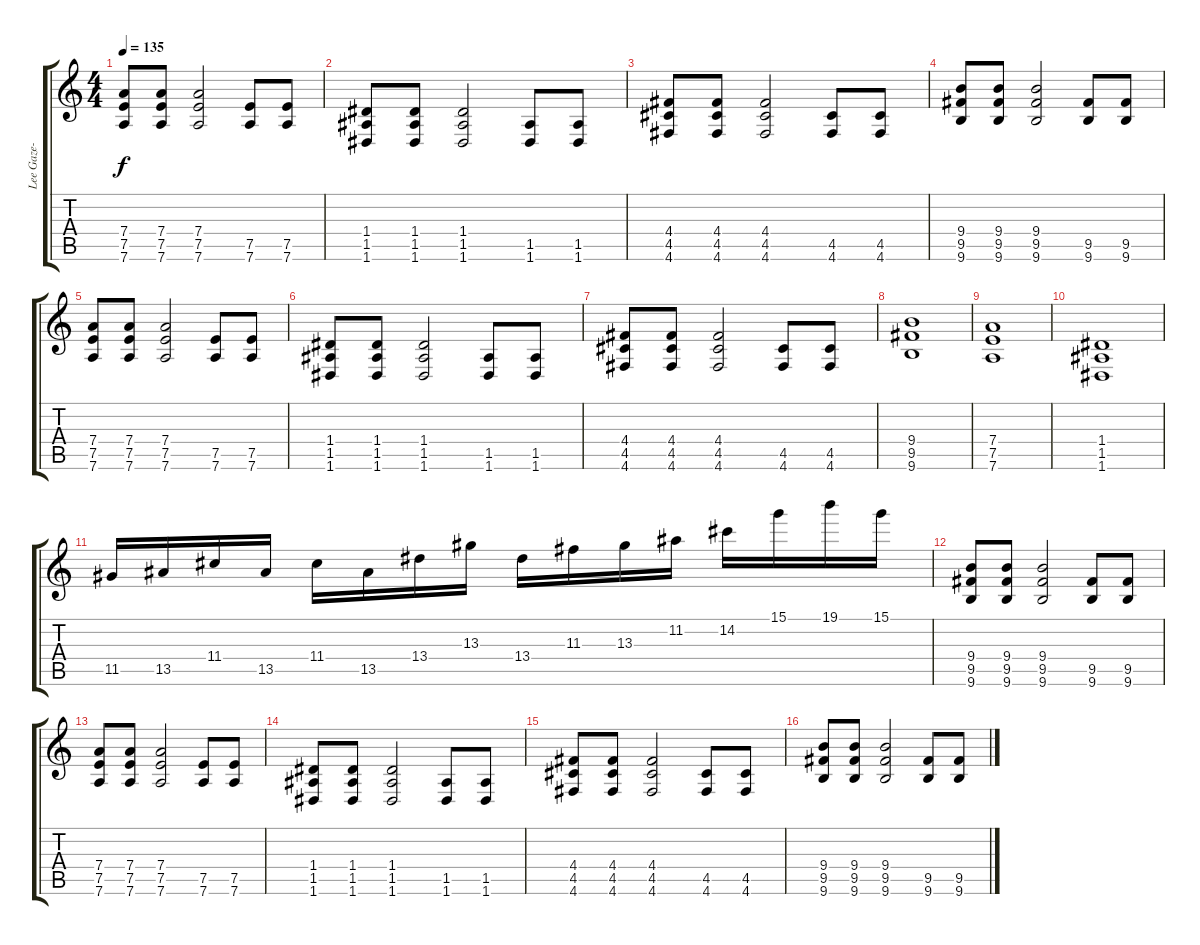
\track ("Lee Gaze- Disorted" "Lee Gaze- ") {instrument distortionguitar}
\staff {score tabs}
\tuning (E4 B3 G3 D3 A2 D2) {hide}
\ts (4 4)
\tempo 135
\clef g2
\ks c
(7.4 7.5 7.6).8{dy f} (7.4 7.5 7.6).8 (7.4 7.5 7.6).2 (7.5 7.6).8 (7.5 7.6).8 |
(1.4 1.5 1.6).8 (1.4 1.5 1.6).8 (1.4 1.5 1.6).2 (1.5 1.6).8 (1.5 1.6).8 |
(4.4 4.5 4.6).8 (4.4 4.5 4.6).8 (4.4 4.5 4.6).2 (4.5 4.6).8 (4.5 4.6).8 |
(9.4 9.5 9.6).8 (9.4 9.5 9.6).8 (9.4 9.5 9.6).2 (9.5 9.6).8 (9.5 9.6).8 |
(7.4 7.5 7.6).8 (7.4 7.5 7.6).8 (7.4 7.5 7.6).2 (7.5 7.6).8 (7.5 7.6).8 |
(1.4 1.5 1.6).8 (1.4 1.5 1.6).8 (1.4 1.5 1.6).2 (1.5 1.6).8 (1.5 1.6).8 |
(4.4 4.5 4.6).8 (4.4 4.5 4.6).8 (4.4 4.5 4.6).2 (4.5 4.6).8 (4.5 4.6).8 |
(9.4 9.5 9.6).1 |
(7.4 7.5 7.6).1 |
(1.4 1.5 1.6).1 |
11.5.16 13.5.16 11.4.16 13.5.16 11.4.16 13.5.16 13.4.16 13.3.16 13.4.16 11.3.16 13.3.16 11.2.16 14.2.16 15.1.16 19.1.16 15.1.16 |
(9.4 9.5 9.6).8 (9.4 9.5 9.6).8 (9.4 9.5 9.6).2 (9.5 9.6).8 (9.5 9.6).8 |
(7.4 7.5 7.6).8 (7.4 7.5 7.6).8 (7.4 7.5 7.6).2 (7.5 7.6).8 (7.5 7.6).8 |
(1.4 1.5 1.6).8 (1.4 1.5 1.6).8 (1.4 1.5 1.6).2 (1.5 1.6).8 (1.5 1.6).8 |
(4.4 4.5 4.6).8 (4.4 4.5 4.6).8 (4.4 4.5 4.6).2 (4.5 4.6).8 (4.5 4.6).8 |
(9.4 9.5 9.6).8 (9.4 9.5 9.6).8 (9.4 9.5 9.6).2 (9.5 9.6).8 (9.5 9.6).8
